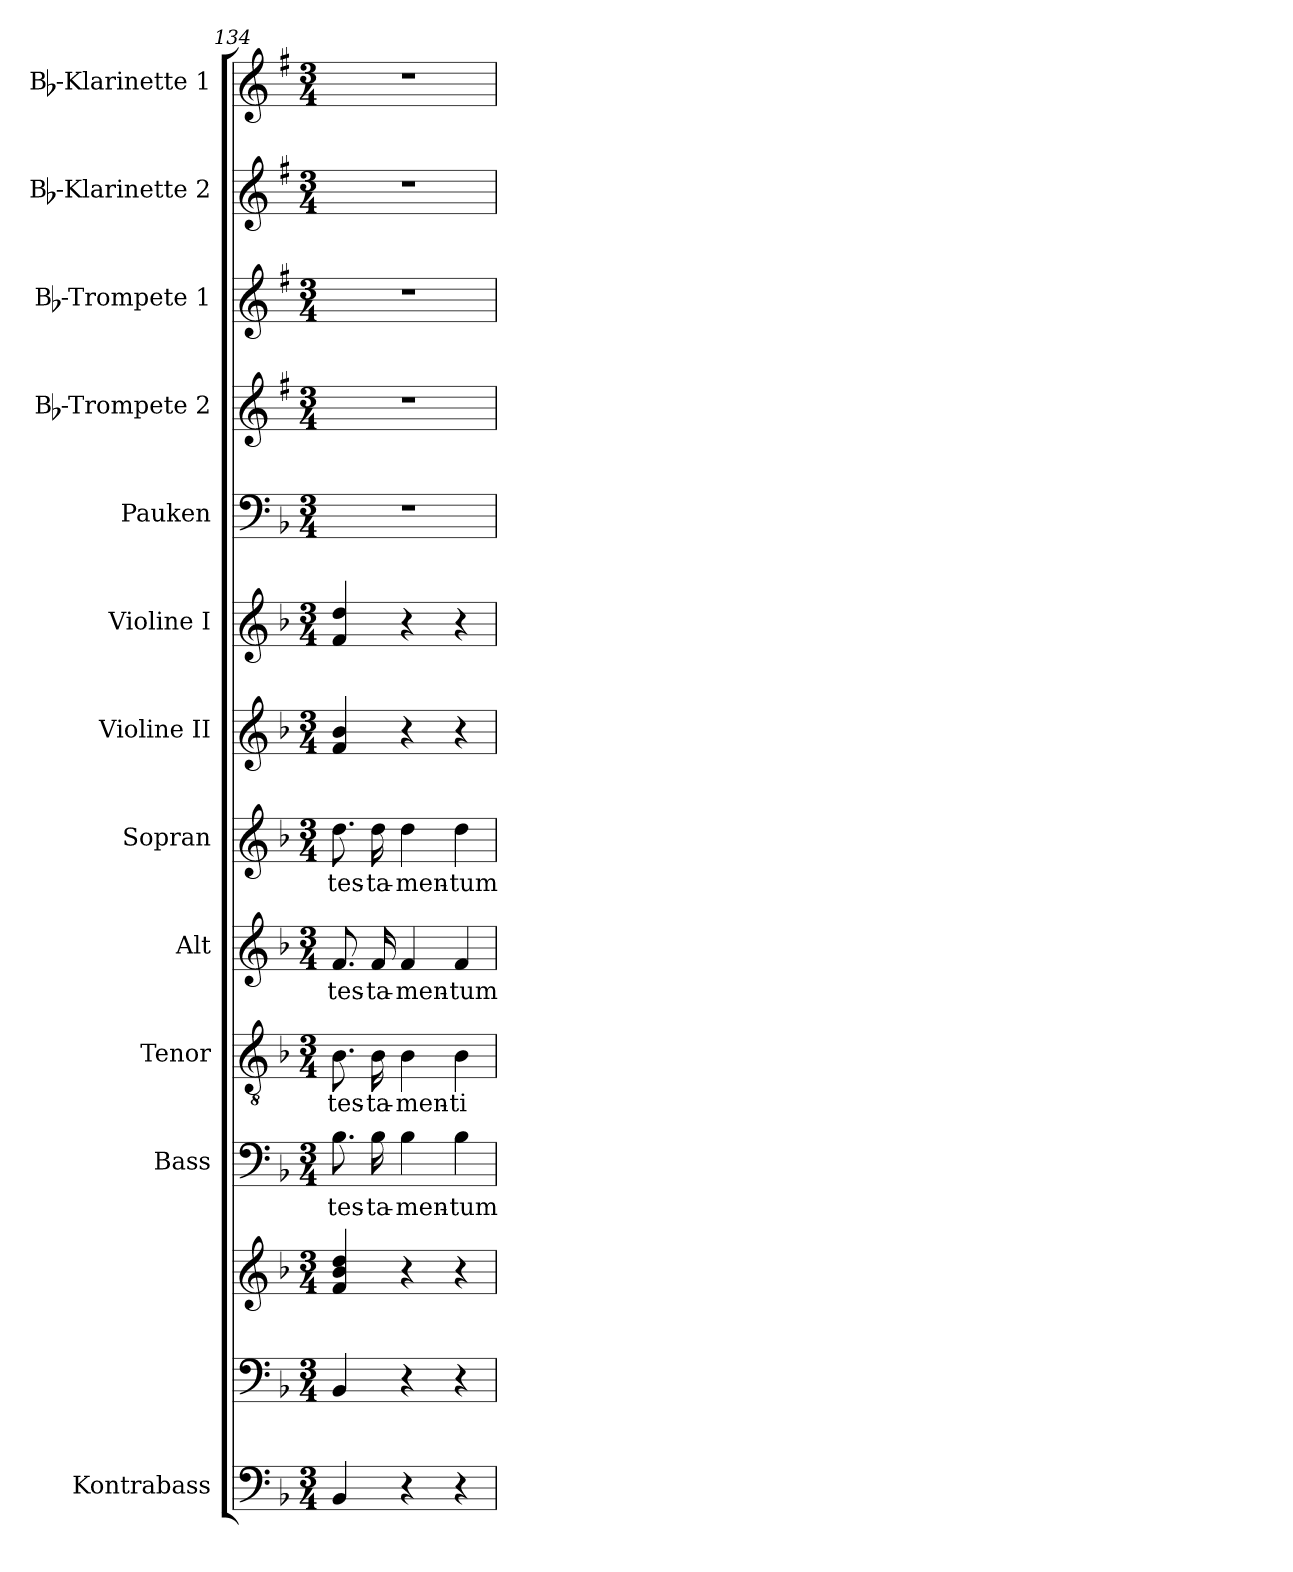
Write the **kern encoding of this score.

**kern	**kern	**kern	**kern	**text	**kern	**text	**kern	**text	**kern	**text	**kern	**kern	**kern	**kern	**kern	**kern	**kern
*part13	*part12	*part12	*part11	*part11	*part10	*part10	*part9	*part9	*part8	*part8	*part7	*part6	*part5	*part4	*part3	*part2	*part1
*staff14	*staff13	*staff12	*staff11	*staff11	*staff10	*staff10	*staff9	*staff9	*staff8	*staff8	*staff7	*staff6	*staff5	*staff4	*staff3	*staff2	*staff1
*I"Kontrabass	*	*	*I"Bass	*	*I"Tenor	*	*I"Alt	*	*I"Sopran	*	*I"Violine II	*I"Violine I	*I"Pauken	*I"Bb-Trompete 2	*I"Bb-Trompete 1	*I"Bb-Klarinette 2	*I"Bb-Klarinette 1
*I'Kb.	*	*	*I'B.	*	*I'T.	*	*I'A.	*	*I'S.	*	*I'Vl. II	*I'Vl. I	*I'Pk.	*I'Bb Trp. 2	*I'Bb Trp. 1	*I'Bb Kl. 2	*I'Bb Kl. 1
*clefF4	*clefF4	*clefG2	*clefF4	*	*clefGv2	*	*clefG2	*	*clefG2	*	*clefG2	*clefG2	*clefF4	*clefG2	*clefG2	*clefG2	*clefG2
*ITrd7c12	*	*	*	*	*	*	*	*	*	*	*	*	*	*ITrd1c2	*ITrd1c2	*ITrd1c2	*ITrd1c2
*k[b-]	*k[b-]	*k[b-]	*k[b-]	*	*k[b-]	*	*k[b-]	*	*k[b-]	*	*k[b-]	*k[b-]	*k[b-]	*k[b-]	*k[b-]	*k[b-]	*k[b-]
*F:	*F:	*F:	*F:	*	*F:	*	*F:	*	*F:	*	*F:	*F:	*F:	*F:	*F:	*F:	*F:
*M3/4	*M3/4	*M3/4	*M3/4	*	*M3/4	*	*M3/4	*	*M3/4	*	*M3/4	*M3/4	*M3/4	*M3/4	*M3/4	*M3/4	*M3/4
=134	=134	=134	=134	=134	=134	=134	=134	=134	=134	=134	=134	=134	=134	=134	=134	=134	=134
!	!	!	!	!LO:LY:b	!	!LO:LY:b	!	!LO:LY:b	!	!LO:LY:b	!	!	!	!	!	!	!
4BBB-/	4BB-/	4f/ 4b-/ 4dd/	8.B-\	tes-	8.B-\	tes-	8.f/	tes-	8.dd\	tes-	4f/ 4b-/	4f/ 4dd/	2.r	2.r	2.r	2.r	2.r
!	!	!	!	!LO:LY:b	!	!LO:LY:b	!	!LO:LY:b	!	!LO:LY:b	!	!	!	!	!	!	!
.	.	.	16B-\	-ta-	16B-\	-ta-	16f/	-ta-	16dd\	-ta-	.	.	.	.	.	.	.
!	!	!	!	!LO:LY:b	!	!LO:LY:b	!	!LO:LY:b	!	!LO:LY:b	!	!	!	!	!	!	!
4r	4r	4r	4B-\	-men-	4B-\	-men-	4f/	-men-	4dd\	-men-	4r	4r	.	.	.	.	.
!	!	!	!	!LO:LY:b	!	!LO:LY:b	!	!LO:LY:b	!	!LO:LY:b	!	!	!	!	!	!	!
4r	4r	4r	4B-\	-tum	4B-\	-ti	4f/	-tum	4dd\	-tum	4r	4r	.	.	.	.	.
=	=	=	=	=	=	=	=	=	=	=	=	=	=	=	=	=	=
*-	*-	*-	*-	*-	*-	*-	*-	*-	*-	*-	*-	*-	*-	*-	*-	*-	*-
